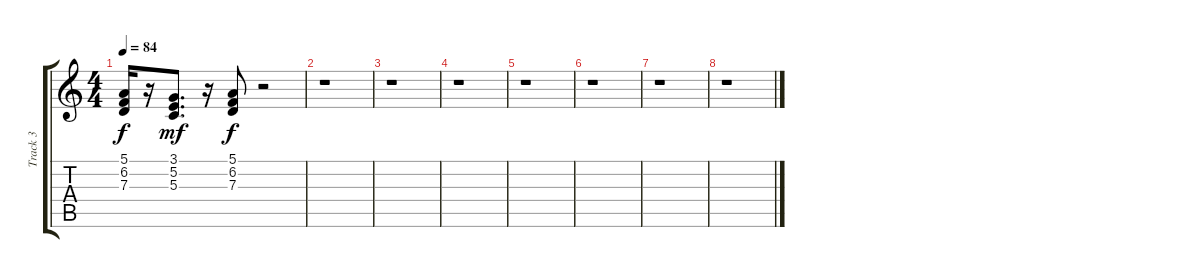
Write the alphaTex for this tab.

\track ("Track 3" "Track 3") {instrument electricpiano2}
\staff {score tabs}
\tuning (E4 B3 G3 D3 A2 E2) {hide}
\ts (4 4)
\tempo 84
\clef g2
\ks c
(5.1{t} 6.2{t} 7.3{t}).16{dy f} r.16 (3.1 5.2 5.3).8{d dy mf} r.16 (5.1 6.2 7.3).8{dy f} r.2 |
r.1 |
r.1 |
r.1 |
r.1 |
r.1 |
r.1 |
r.1
